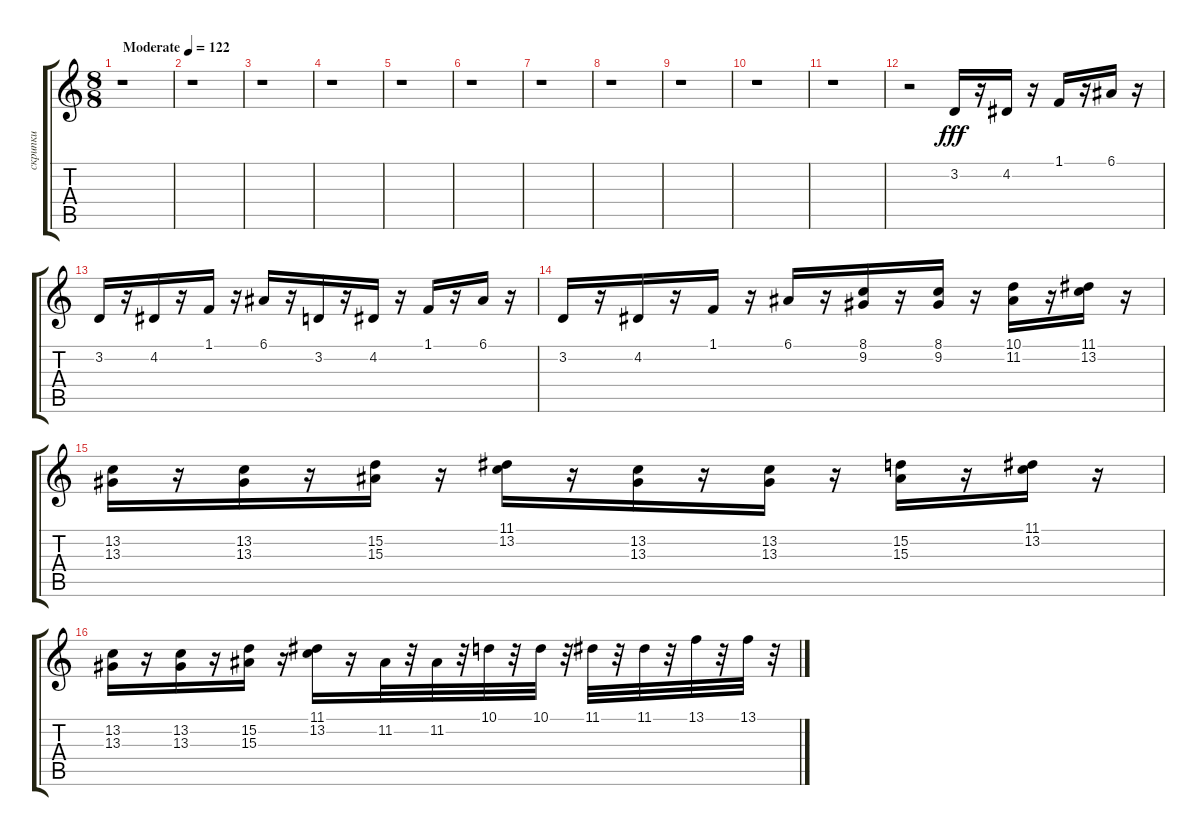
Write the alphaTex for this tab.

\track ("скрипки" "скрипки") {instrument stringensemble1}
\staff {score tabs}
\tuning (E4 B3 G3 D3 A2 E2) {hide}
\ts (8 8)
\tempo (122 "Moderate")
\clef g2
\ks c
r.1{dy fff instrument stringensemble1} |
r.1 |
r.1 |
r.1 |
r.1 |
r.1 |
r.1 |
r.1 |
r.1 |
r.1 |
r.1 |
r.2 3.2.16 r.16 4.2.16 r.16 1.1.16 r.16 6.1.16 r.16 |
3.2.16 r.16 4.2.16 r.16 1.1.16 r.16 6.1.16 r.16 3.2.16 r.16 4.2.16 r.16 1.1.16 r.16 6.1.16 r.16 |
3.2.16 r.16 4.2.16 r.16 1.1.16 r.16 6.1.16 r.16 (8.1 9.2).16 r.16 (8.1 9.2).16 r.16 (10.1 11.2).16 r.16 (11.1 13.2).16 r.16 |
(13.2 13.3).16 r.16 (13.2 13.3).16 r.16 (15.2 15.3).16 r.16 (11.1 13.2).16 r.16 (13.2 13.3).16 r.16 (13.2 13.3).16 r.16 (15.2 15.3).16 r.16 (11.1 13.2).16 r.16 |
(13.2 13.3).16 r.16 (13.2 13.3).16 r.16 (15.2 15.3).16 r.16 (11.1 13.2).16 r.16 11.2.32 r.32 11.2.32 r.32 10.1.32 r.32 10.1.32 r.32 11.1.32 r.32 11.1.32 r.32 13.1.32 r.32 13.1.32 r.32
